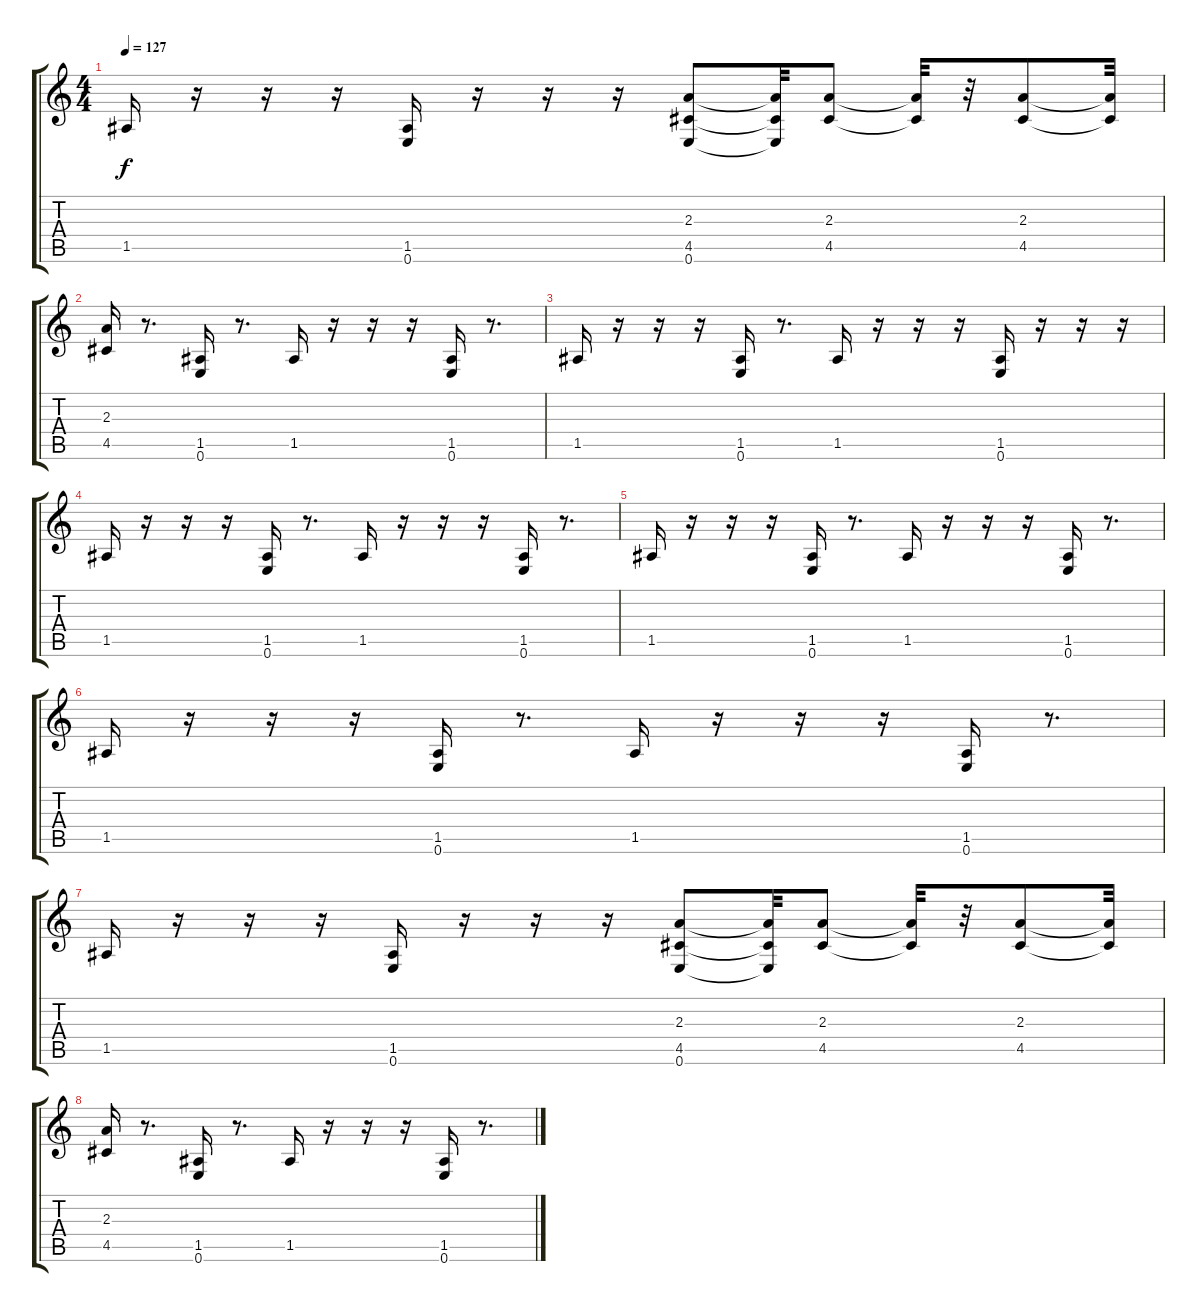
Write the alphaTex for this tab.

\track "" {instrument acousticguitarnylon}
\staff {score tabs}
\tuning (E4 B3 G3 D3 A2 E2) {hide}
\ts (4 4)
\tempo 127
\clef g2
\ks c
1.5.16{dy f} r.16 r.16 r.16 (1.5 0.6).16 r.16 r.16 r.16 (2.3 4.5 0.6).8 (2.3{t} 4.5{t} 0.6{t}).32 (2.3 4.5).8 (2.3{t} 4.5{t}).32 r.32 (2.3 4.5).8 (2.3{t} 4.5{t}).32 |
(2.3 4.5).16 r.8{d} (1.5 0.6).16 r.8{d} 1.5.16 r.16 r.16 r.16 (1.5 0.6).16 r.8{d} |
1.5.16 r.16 r.16 r.16 (1.5 0.6).16 r.8{d} 1.5.16 r.16 r.16 r.16 (1.5 0.6).16 r.16 r.16 r.16 |
1.5.16 r.16 r.16 r.16 (1.5 0.6).16 r.8{d} 1.5.16 r.16 r.16 r.16 (1.5 0.6).16 r.8{d} |
1.5.16 r.16 r.16 r.16 (1.5 0.6).16 r.8{d} 1.5.16 r.16 r.16 r.16 (1.5 0.6).16 r.8{d} |
1.5.16 r.16 r.16 r.16 (1.5 0.6).16 r.8{d} 1.5.16 r.16 r.16 r.16 (1.5 0.6).16 r.8{d} |
1.5.16 r.16 r.16 r.16 (1.5 0.6).16 r.16 r.16 r.16 (2.3 4.5 0.6).8 (2.3{t} 4.5{t} 0.6{t}).32 (2.3 4.5).8 (2.3{t} 4.5{t}).32 r.32 (2.3 4.5).8 (2.3{t} 4.5{t}).32 |
(2.3 4.5).16 r.8{d} (1.5 0.6).16 r.8{d} 1.5.16 r.16 r.16 r.16 (1.5 0.6).16 r.8{d}
